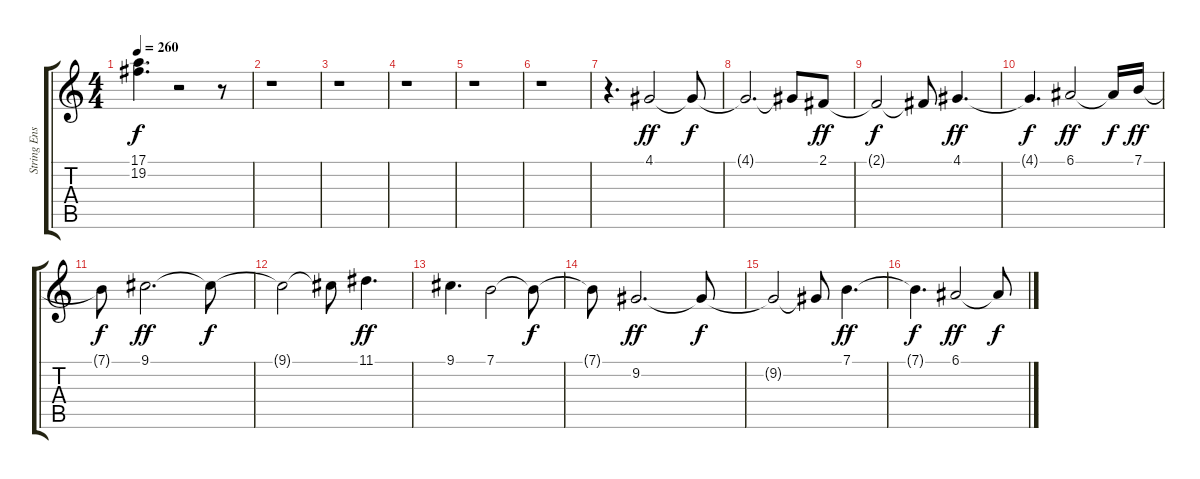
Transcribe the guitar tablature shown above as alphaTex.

\track ("String Ensemble" "String Ens") {instrument stringensemble1}
\staff {score tabs}
\tuning (E4 B3 G3 D3 A2 E2) {hide}
\ts (4 4)
\tempo 260
\clef g2
\ks c
(17.1{t} 19.2{t}).4{d dy f} r.2 r.8 |
r.1 |
r.1 |
r.1 |
r.1 |
r.1 |
r.4{d} 4.1.2{dy ff} 4.1{t}.8{dy f} |
4.1{t}.2{d} 4.1{t}.8 2.1.8{dy ff} |
2.1{t}.2{dy f} 2.1{t}.8 4.1.4{d dy ff} |
4.1{t}.4{d dy f} 6.1.2{dy ff} 6.1{t}.16{dy f} 7.1.16{dy ff} |
7.1{t}.8{dy f} 9.1.2{d dy ff} 9.1{t}.8{dy f} |
9.1{t}.2 9.1{t}.8 11.1.4{d dy ff} |
9.1.4{d} 7.1.2 7.1{t}.8{dy f} |
7.1{t}.8 9.2.2{d dy ff} 9.2{t}.8{dy f} |
9.2{t}.2 9.2{t}.8 7.1.4{d dy ff} |
7.1{t}.4{d dy f} 6.1.2{dy ff} 6.1{t}.8{dy f}
